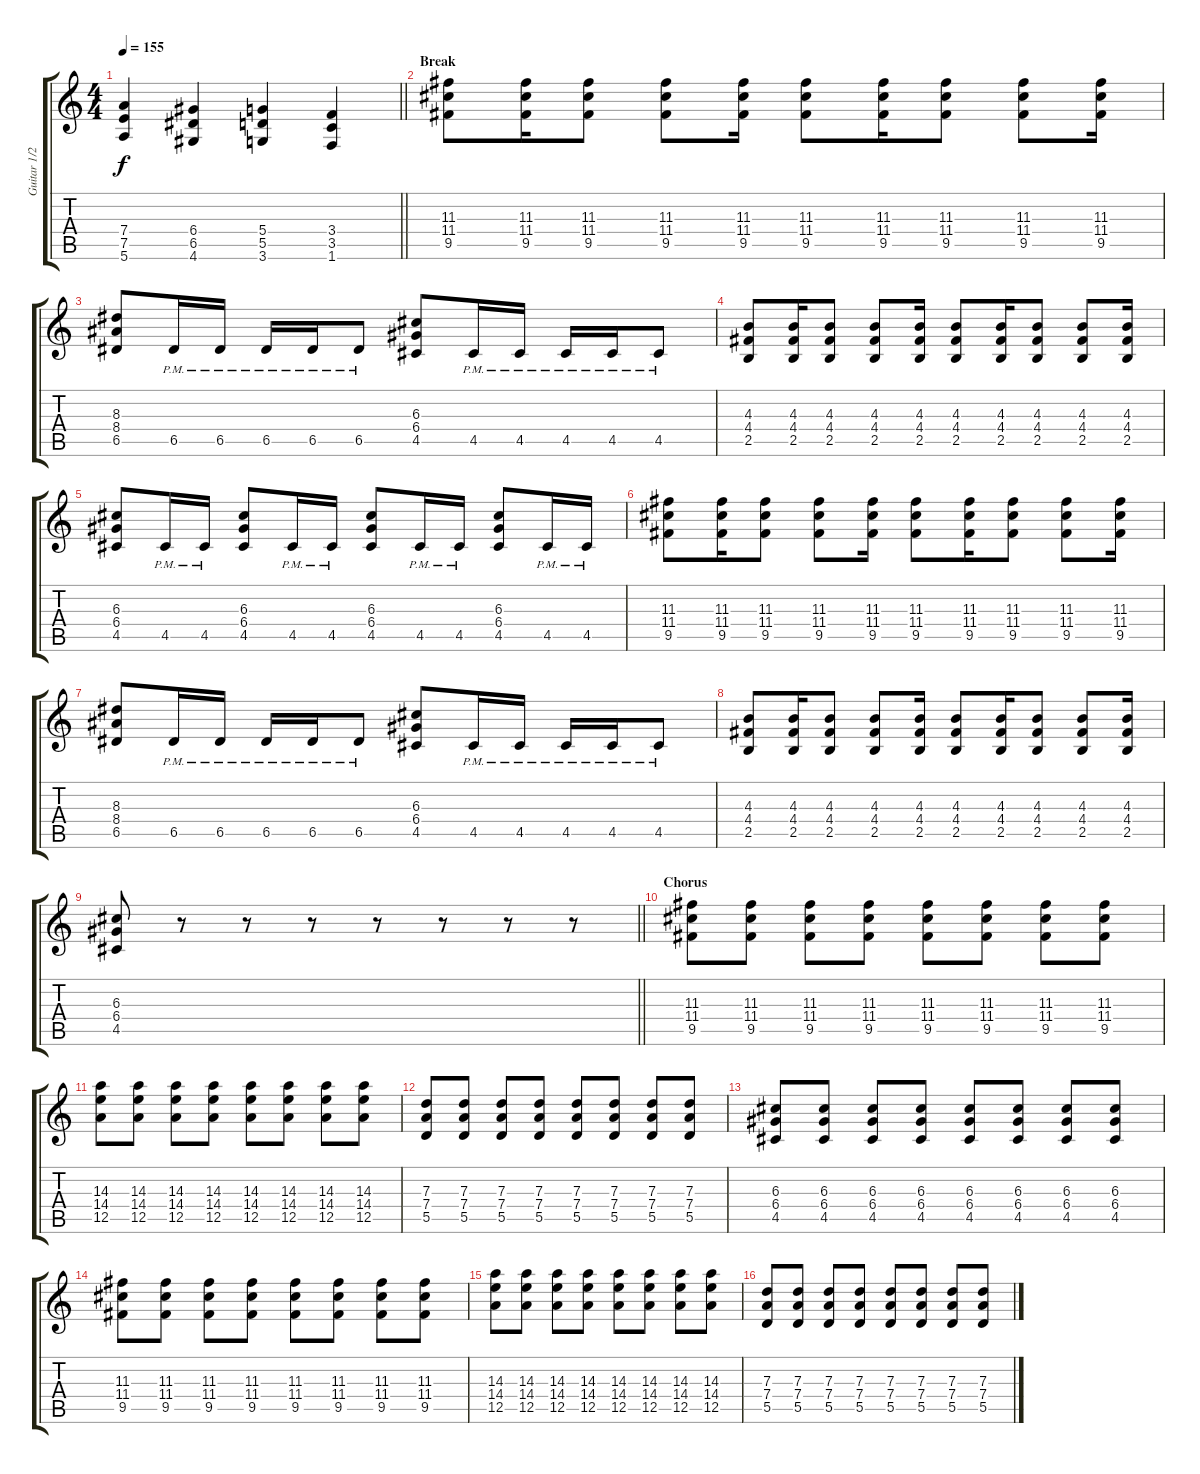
\track ("Guitar 1/2" "Guitar 1/2") {instrument distortionguitar}
\staff {score tabs}
\tuning (E4 B3 G3 D3 A2 E2) {hide}
\ts (4 4)
\tempo 155
\clef g2
\barLineRight lightlight
\ks c
(7.4 7.5 5.6).4{dy f} (6.4 6.5 4.6).4 (5.4 5.5 3.6).4 (3.4 3.5 1.6).4 |
\section ("" "Break")
(11.3 11.4 9.5).8 (11.3 11.4 9.5).16 (11.3 11.4 9.5).8 (11.3 11.4 9.5).8 (11.3 11.4 9.5).16 (11.3 11.4 9.5).8 (11.3 11.4 9.5).16 (11.3 11.4 9.5).8 (11.3 11.4 9.5).8 (11.3 11.4 9.5).16 |
(8.3 8.4 6.5).8 6.5{pm}.16 6.5{pm}.16 6.5{pm}.16 6.5{pm}.16 6.5{pm}.8 (6.3 6.4 4.5).8 4.5{pm}.16 4.5{pm}.16 4.5{pm}.16 4.5{pm}.16 4.5{pm}.8 |
(4.3 4.4 2.5).8 (4.3 4.4 2.5).16 (4.3 4.4 2.5).8 (4.3 4.4 2.5).8 (4.3 4.4 2.5).16 (4.3 4.4 2.5).8 (4.3 4.4 2.5).16 (4.3 4.4 2.5).8 (4.3 4.4 2.5).8 (4.3 4.4 2.5).16 |
(6.3 6.4 4.5).8 4.5{pm}.16 4.5{pm}.16 (6.3 6.4 4.5).8 4.5{pm}.16 4.5{pm}.16 (6.3 6.4 4.5).8 4.5{pm}.16 4.5{pm}.16 (6.3 6.4 4.5).8 4.5{pm}.16 4.5{pm}.16 |
(11.3 11.4 9.5).8 (11.3 11.4 9.5).16 (11.3 11.4 9.5).8 (11.3 11.4 9.5).8 (11.3 11.4 9.5).16 (11.3 11.4 9.5).8 (11.3 11.4 9.5).16 (11.3 11.4 9.5).8 (11.3 11.4 9.5).8 (11.3 11.4 9.5).16 |
(8.3 8.4 6.5).8 6.5{pm}.16 6.5{pm}.16 6.5{pm}.16 6.5{pm}.16 6.5{pm}.8 (6.3 6.4 4.5).8 4.5{pm}.16 4.5{pm}.16 4.5{pm}.16 4.5{pm}.16 4.5{pm}.8 |
(4.3 4.4 2.5).8 (4.3 4.4 2.5).16 (4.3 4.4 2.5).8 (4.3 4.4 2.5).8 (4.3 4.4 2.5).16 (4.3 4.4 2.5).8 (4.3 4.4 2.5).16 (4.3 4.4 2.5).8 (4.3 4.4 2.5).8 (4.3 4.4 2.5).16 |
\barLineRight lightlight
(6.3 6.4 4.5).8 r.8 r.8 r.8 r.8 r.8 r.8 r.8 |
\section ("" "Chorus")
(11.3 11.4 9.5).8 (11.3 11.4 9.5).8 (11.3 11.4 9.5).8 (11.3 11.4 9.5).8 (11.3 11.4 9.5).8 (11.3 11.4 9.5).8 (11.3 11.4 9.5).8 (11.3 11.4 9.5).8 |
(14.3 14.4 12.5).8 (14.3 14.4 12.5).8 (14.3 14.4 12.5).8 (14.3 14.4 12.5).8 (14.3 14.4 12.5).8 (14.3 14.4 12.5).8 (14.3 14.4 12.5).8 (14.3 14.4 12.5).8 |
(7.3 7.4 5.5).8 (7.3 7.4 5.5).8 (7.3 7.4 5.5).8 (7.3 7.4 5.5).8 (7.3 7.4 5.5).8 (7.3 7.4 5.5).8 (7.3 7.4 5.5).8 (7.3 7.4 5.5).8 |
(6.3 6.4 4.5).8 (6.3 6.4 4.5).8 (6.3 6.4 4.5).8 (6.3 6.4 4.5).8 (6.3 6.4 4.5).8 (6.3 6.4 4.5).8 (6.3 6.4 4.5).8 (6.3 6.4 4.5).8 |
(11.3 11.4 9.5).8 (11.3 11.4 9.5).8 (11.3 11.4 9.5).8 (11.3 11.4 9.5).8 (11.3 11.4 9.5).8 (11.3 11.4 9.5).8 (11.3 11.4 9.5).8 (11.3 11.4 9.5).8 |
(14.3 14.4 12.5).8 (14.3 14.4 12.5).8 (14.3 14.4 12.5).8 (14.3 14.4 12.5).8 (14.3 14.4 12.5).8 (14.3 14.4 12.5).8 (14.3 14.4 12.5).8 (14.3 14.4 12.5).8 |
(7.3 7.4 5.5).8 (7.3 7.4 5.5).8 (7.3 7.4 5.5).8 (7.3 7.4 5.5).8 (7.3 7.4 5.5).8 (7.3 7.4 5.5).8 (7.3 7.4 5.5).8 (7.3 7.4 5.5).8
